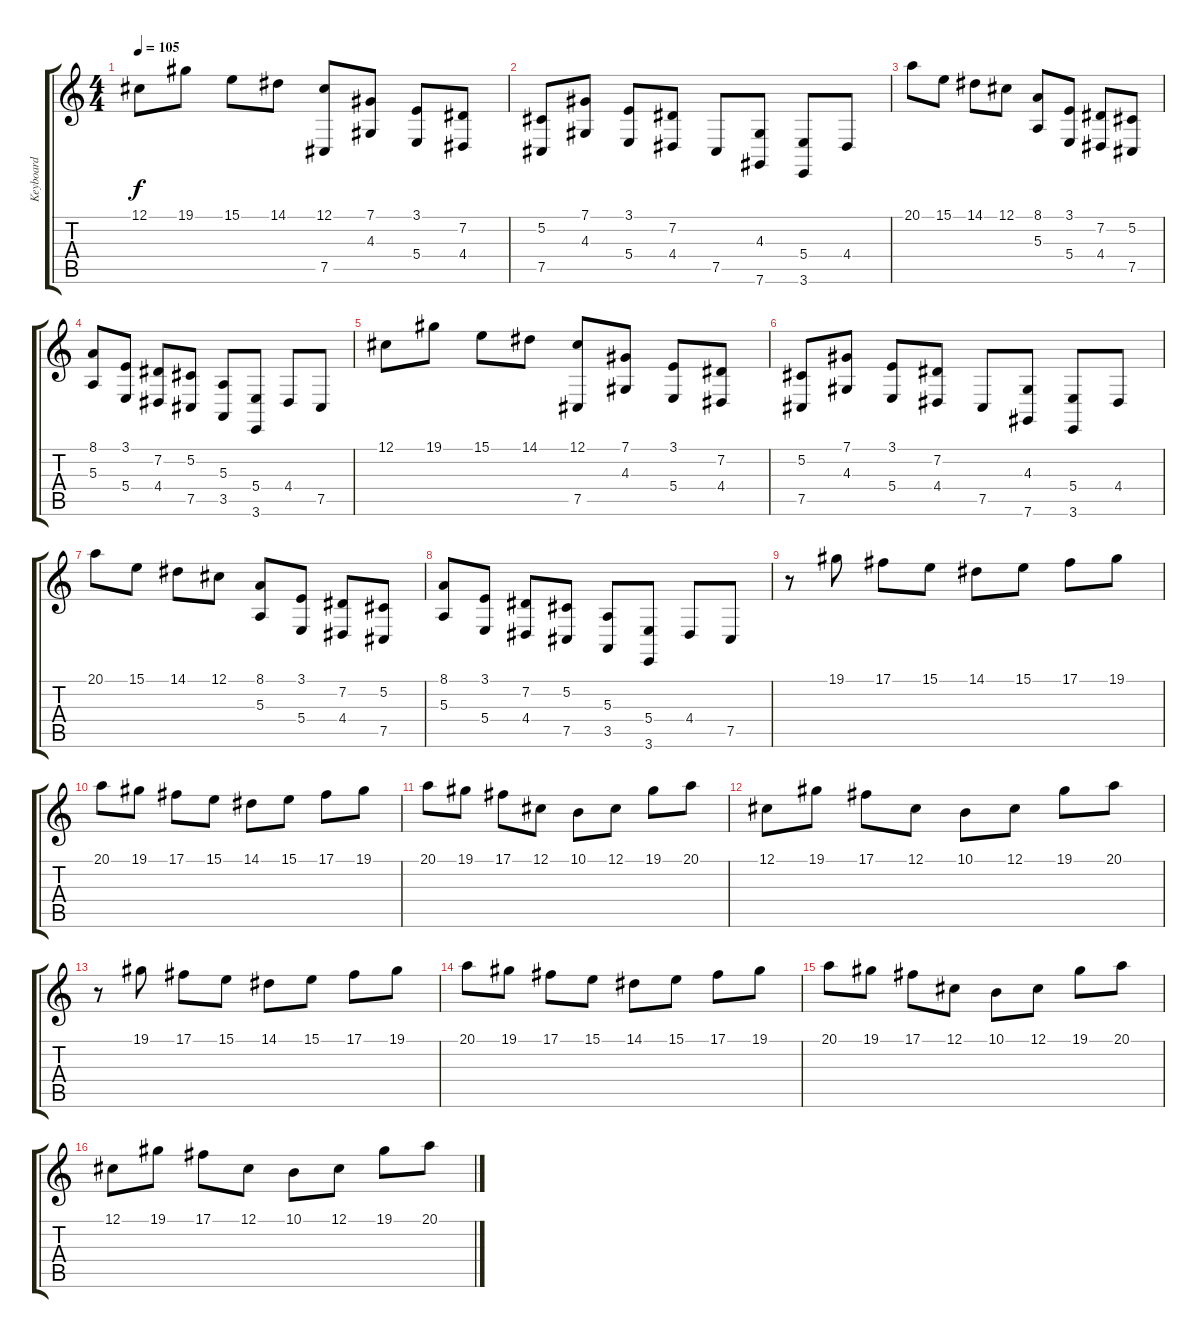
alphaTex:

\track ("Keyboard" "Keyboard") {instrument synthstrings2}
\staff {score tabs}
\tuning (Db4 Ab3 E3 B2 Gb2 Db2) {hide}
\ts (4 4)
\tempo 105
\clef g2
\ks c
12.1.8{dy f} 19.1.8 15.1.8 14.1.8 (12.1 7.5).8 (7.1 4.3).8 (3.1 5.4).8 (7.2 4.4).8 |
(5.2 7.5).8 (7.1 4.3).8 (3.1 5.4).8 (7.2 4.4).8 7.5.8 (4.3 7.6).8 (5.4 3.6).8 4.4.8 |
20.1.8 15.1.8 14.1.8 12.1.8 (8.1 5.3).8 (3.1 5.4).8 (7.2 4.4).8 (5.2 7.5).8 |
(8.1 5.3).8 (3.1 5.4).8 (7.2 4.4).8 (5.2 7.5).8 (5.3 3.5).8 (5.4 3.6).8 4.4.8 7.5.8 |
12.1.8 19.1.8 15.1.8 14.1.8 (12.1 7.5).8 (7.1 4.3).8 (3.1 5.4).8 (7.2 4.4).8 |
(5.2 7.5).8 (7.1 4.3).8 (3.1 5.4).8 (7.2 4.4).8 7.5.8 (4.3 7.6).8 (5.4 3.6).8 4.4.8 |
20.1.8 15.1.8 14.1.8 12.1.8 (8.1 5.3).8 (3.1 5.4).8 (7.2 4.4).8 (5.2 7.5).8 |
(8.1 5.3).8 (3.1 5.4).8 (7.2 4.4).8 (5.2 7.5).8 (5.3 3.5).8 (5.4 3.6).8 4.4.8 7.5.8 |
r.8 19.1.8 17.1.8 15.1.8 14.1.8 15.1.8 17.1.8 19.1.8 |
20.1.8 19.1.8 17.1.8 15.1.8 14.1.8 15.1.8 17.1.8 19.1.8 |
20.1.8 19.1.8 17.1.8 12.1.8 10.1.8 12.1.8 19.1.8 20.1.8 |
12.1.8 19.1.8 17.1.8 12.1.8 10.1.8 12.1.8 19.1.8 20.1.8 |
r.8 19.1.8 17.1.8 15.1.8 14.1.8 15.1.8 17.1.8 19.1.8 |
20.1.8 19.1.8 17.1.8 15.1.8 14.1.8 15.1.8 17.1.8 19.1.8 |
20.1.8 19.1.8 17.1.8 12.1.8 10.1.8 12.1.8 19.1.8 20.1.8 |
12.1.8 19.1.8 17.1.8 12.1.8 10.1.8 12.1.8 19.1.8 20.1.8
